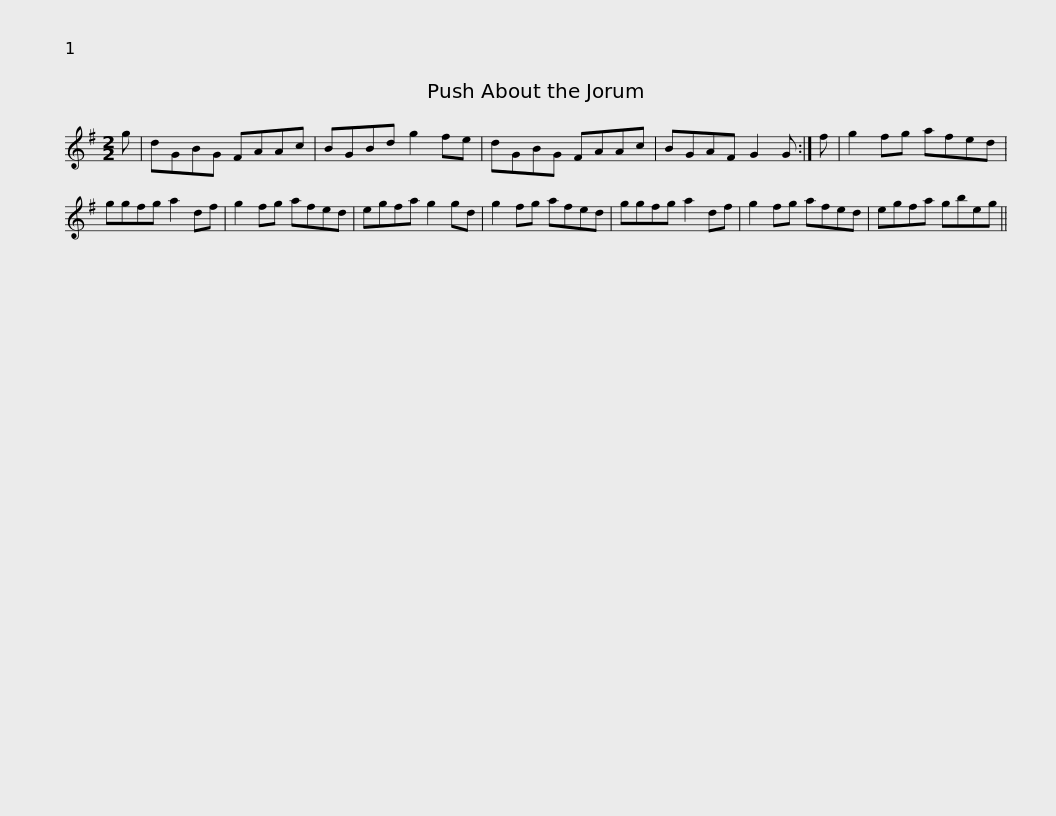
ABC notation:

X:1
L:1/8
M:2/2
I:linebreak $
K:G
V:1 treble
V:1
 g | dGBG FAAc | BGBd g2 fe | dGBG FAAc | BGAF G2 G :| %5
 f | g2 fg afed |$ ggfg a2 df | g2 fg afed | egfa g2 gd | %10
 g2 fg afed | ggfg a2 df | g2 fg afed |$ egfa gbeg || %14
